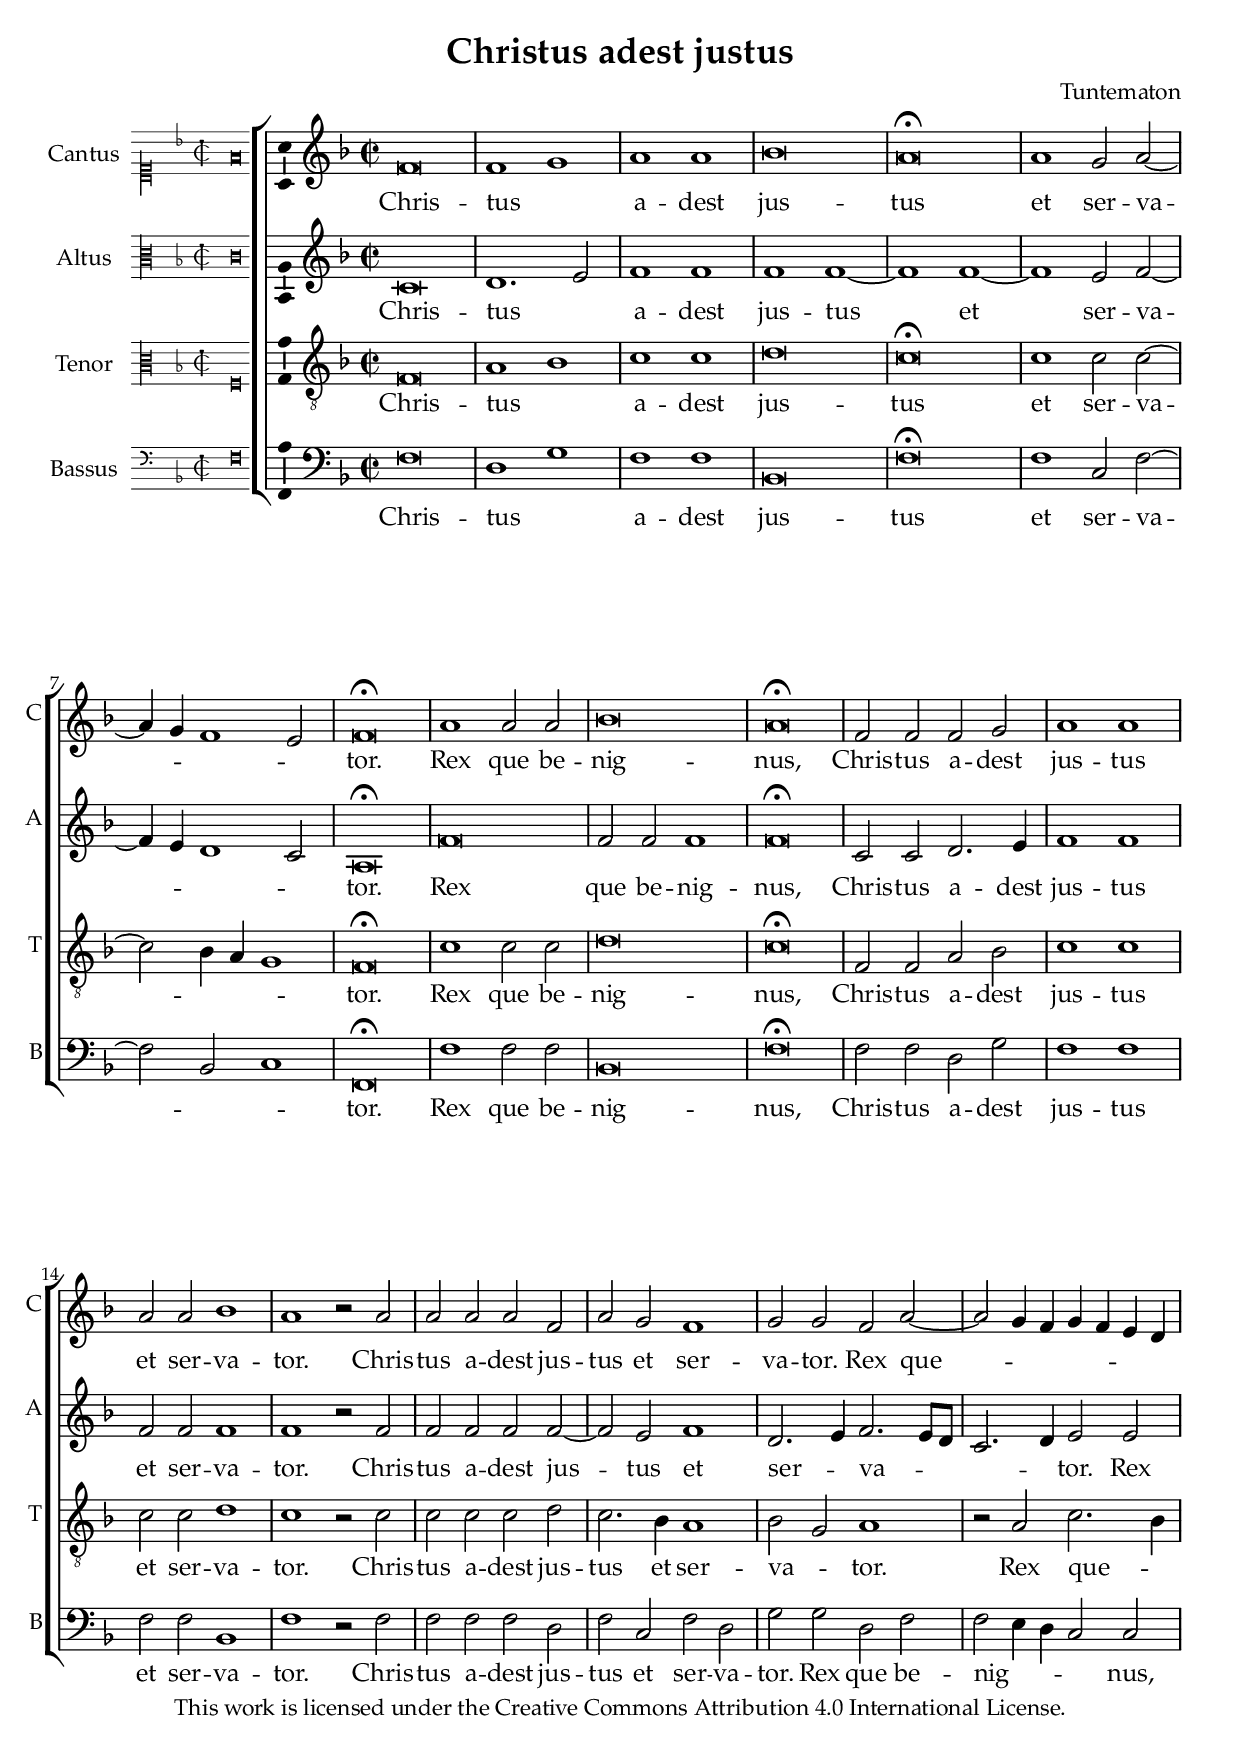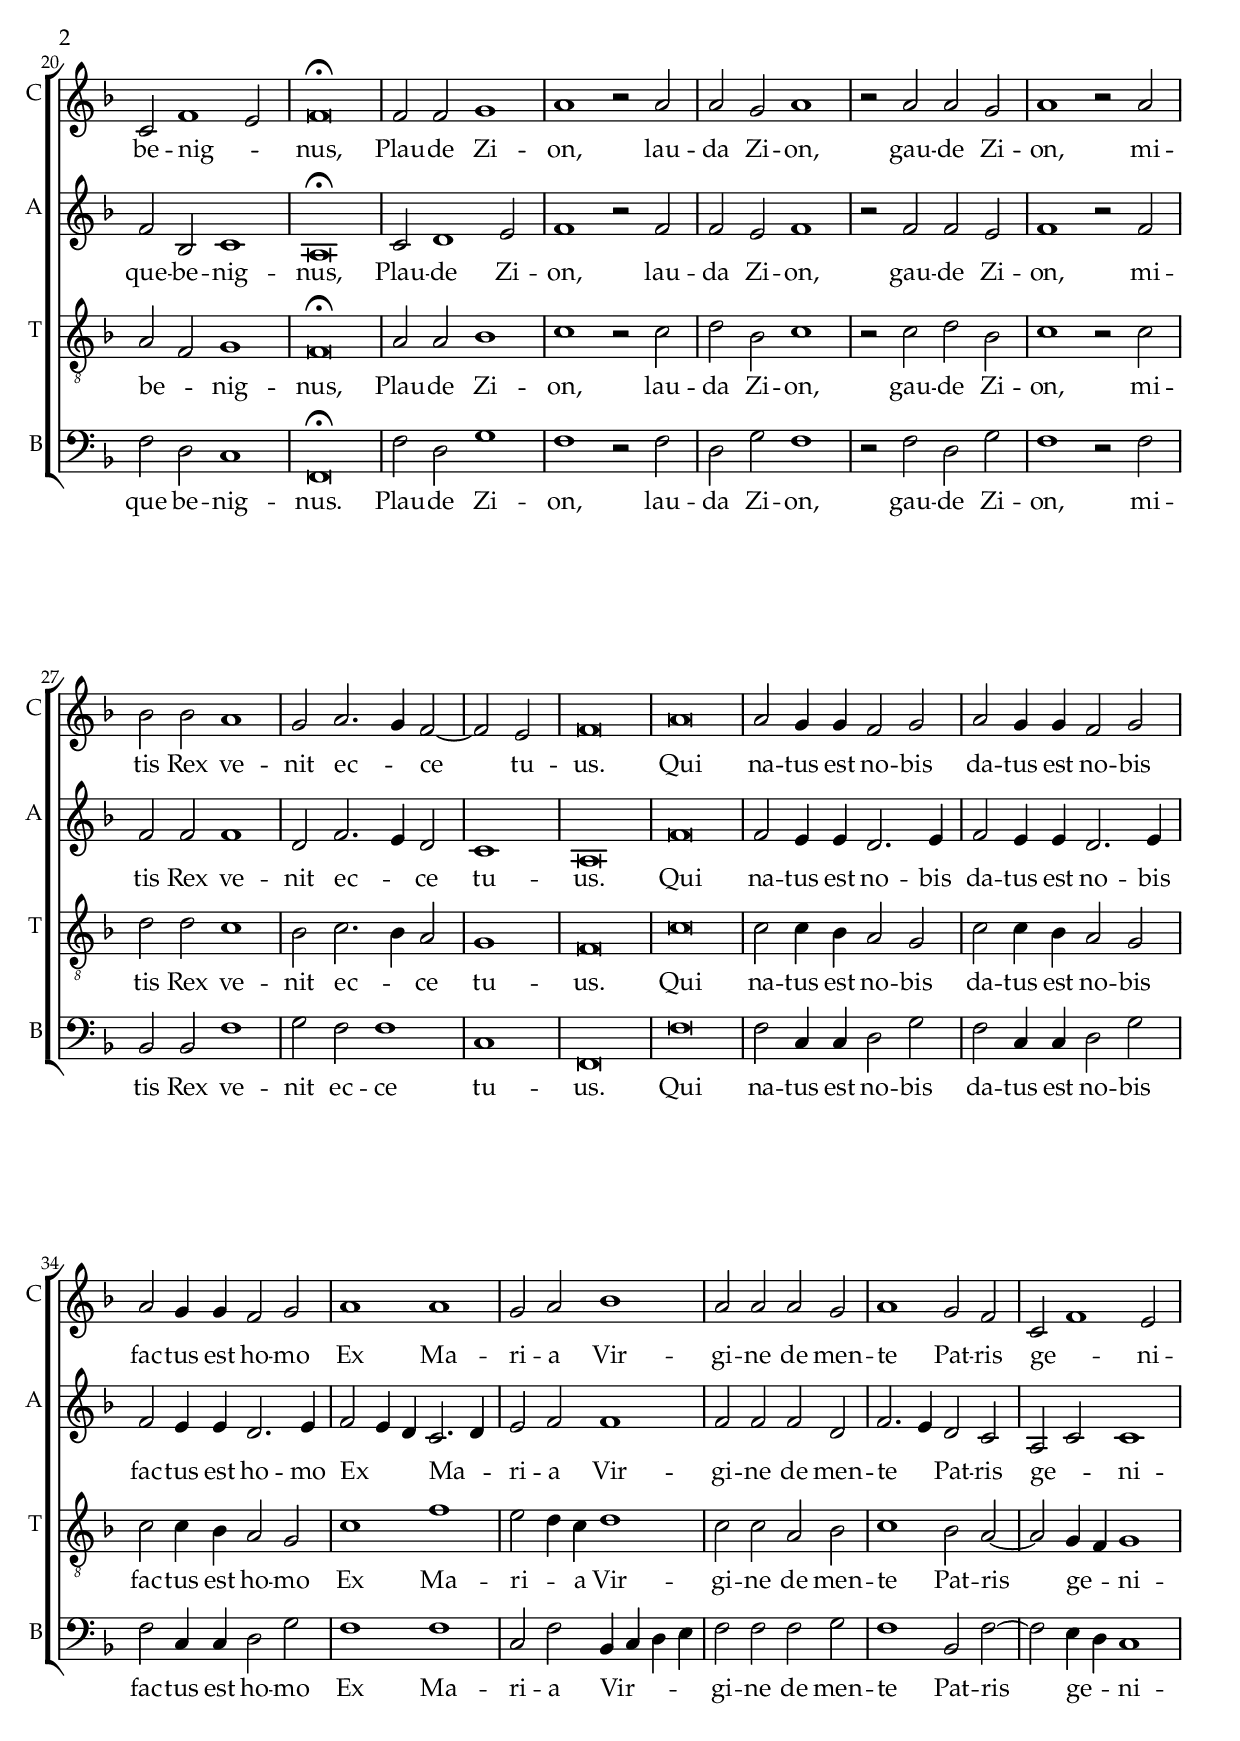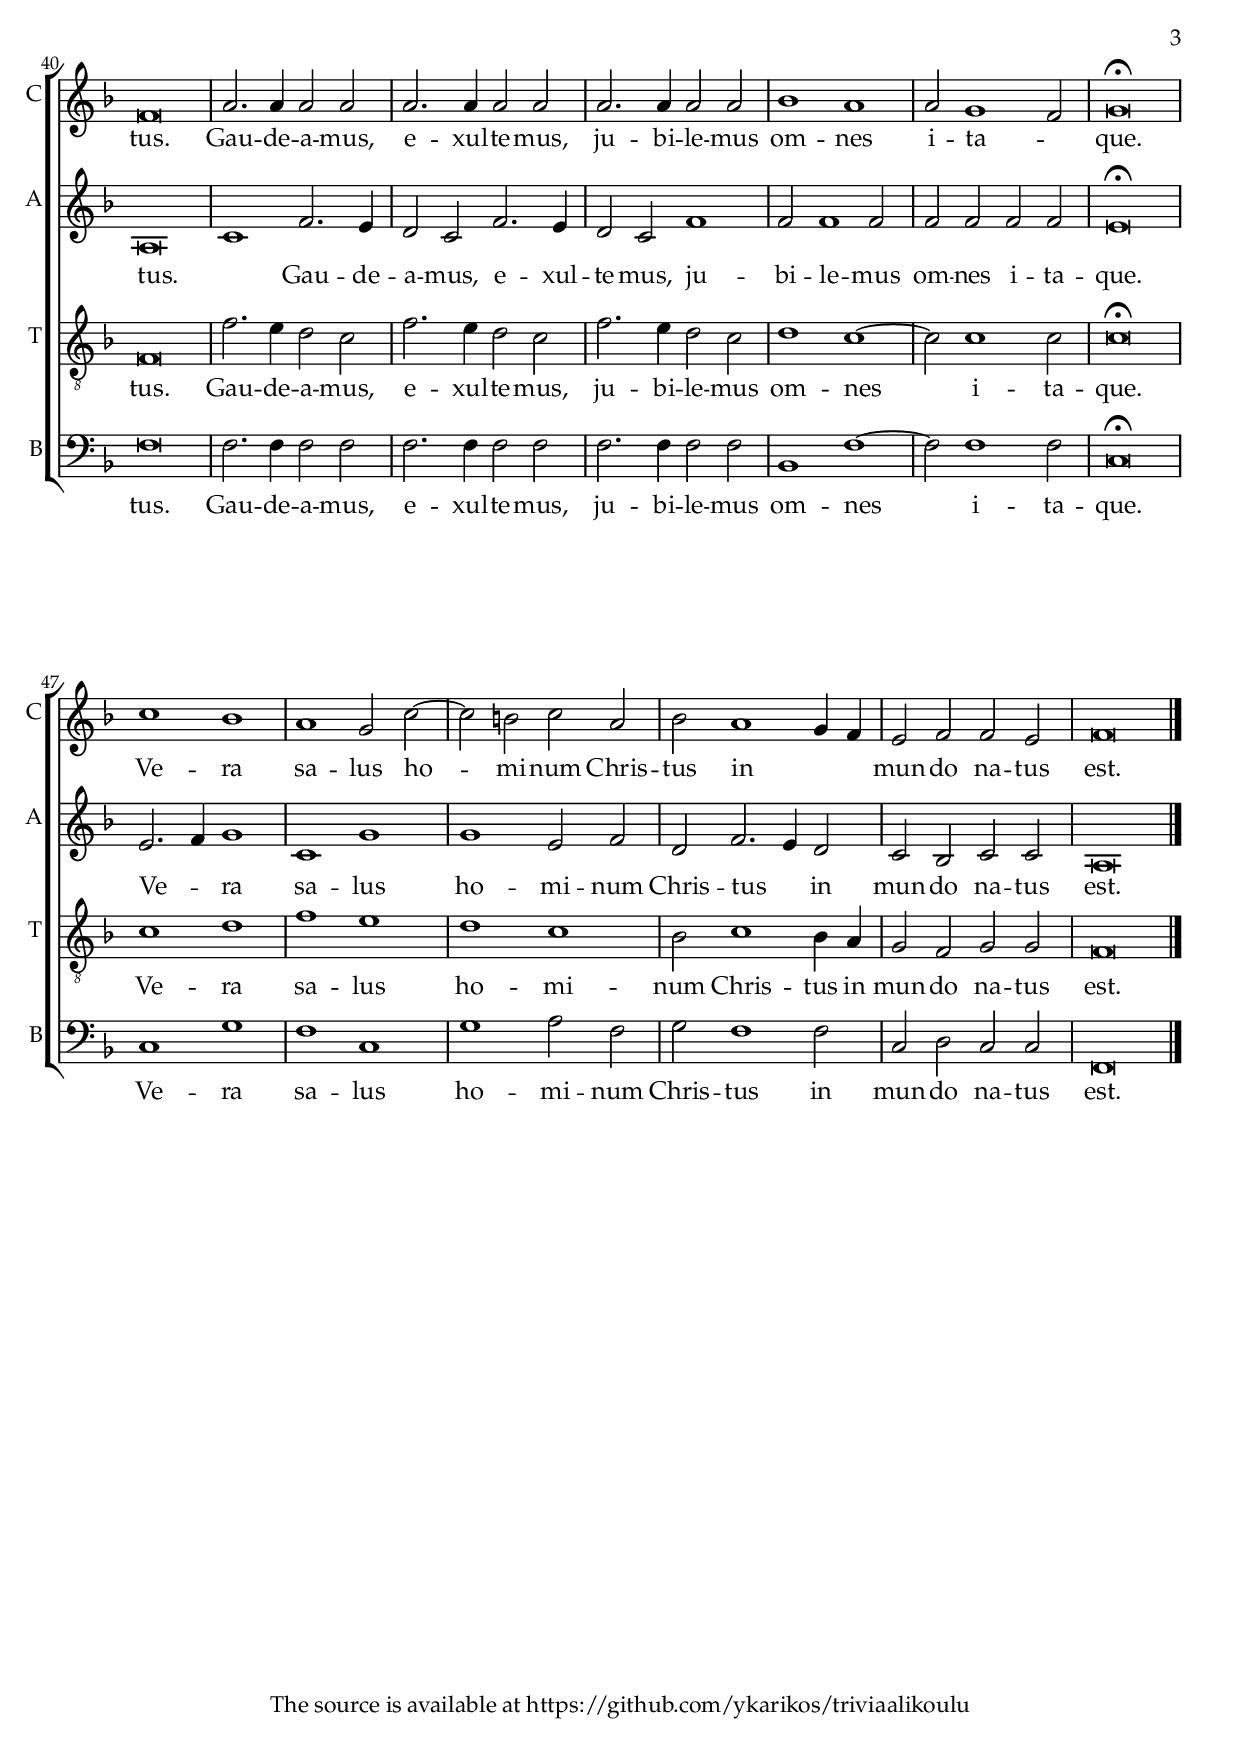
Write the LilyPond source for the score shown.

\version "2.19.49"
\include "suomi.ly"

global = { 
%  \numericTimeSignature
  \time 2/2 
	\set Timing.measureLength = #(ly:make-moment 4/2)
%  \autoBeamOff
  \key f \major
  \set Staff.midiInstrument = #"voice oohs"
}

\header {
  title = "Christus adest justus"
%  subtitle = "Porin triviaalikoulun nuottikirjasta (1725)"
  composer = "Tuntematon"
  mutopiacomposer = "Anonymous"
%  instrument = "Voice (SATB)"
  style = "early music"
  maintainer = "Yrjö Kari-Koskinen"
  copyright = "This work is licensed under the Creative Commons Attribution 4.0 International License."
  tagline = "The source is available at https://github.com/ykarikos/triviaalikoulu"
}

\paper {
    #(define fonts
        (make-pango-font-tree "Palatino"
                              "Nimbus Sans"
                              "Luxi Mono"
                              (/ staff-height pt 20)))
}

SopranoMusic = \relative c' {
	\set Staff.instrumentName = #"Cantus"
	\set Staff.shortInstrumentName = "C"

	\incipit { \clef "mensural-c1" \key f \major \time 2/2 f'\breve }

	f\breve | f1( g) | a a | b\breve | a \breve\fermata
	a1 g2 a~( | a4 g f1 e2) | f\breve\fermata |
	a1 a2 a | b\breve | a\breve\fermata | f2 f f g |
	a1 a | a2 a b1 | a1 r2 a | a a a f | a g f1 | 
% 2
	g2 g f a~( | a g4 f g f e d) | c2 f1( e2) | f\breve\fermata	f2 f g1 | a r2 a | a g a1 | r2 a a g | a1 r2 a |
	b b a1 | g2 a2.( g4) f2~ |
	\time 2/2 
	\once \override Staff.TimeSignature.break-visibility = ##(#t #f #t)
	f e | 
	\time 4/2 
	\once \override Staff.TimeSignature.break-visibility = ##(#t #f #t)
	f\breve | a\breve | a2 g4 g f2 g |
% 3
	a2 g4 g f2 g | a2 g4 g f2 g | a1 a | g2 a b1 | a2 a a g |
	a1 g2 f | c( f1) e2 | f\breve |
	a2. a4 a2 a | a2. a4 a2 a | a2. a4 a2 a | b1 a | a2 g1( f2) |
	g\breve\fermata | c1 b | a g2 c~ | c h c a |
	b a1( g4 f) | e2 f f e |
	f\breve \bar "|."
}

stanzaOneLyrics = \lyricmode {
	Chris -- tus a -- dest jus -- tus et ser -- va -- tor.
	Rex que be -- nig -- nus, 
	Chris -- tus a -- dest jus -- tus et ser -- va -- tor.
	Chris -- tus a -- dest jus -- tus et ser -- va -- tor.
	Rex que -- be -- nig -- nus, 
	Plau -- de Zi -- on, lau -- da Zi -- on,
	gau -- de Zi -- on, 
	mi -- tis Rex  ve -- nit ec -- ce tu -- us.
	Qui na -- tus est no -- bis
	da -- tus est no -- bis fac -- tus est ho -- mo
	Ex Ma -- ri -- a Vir -- gi -- ne de men -- te 
	Pat -- ris ge -- ni -- tus.
	Gau -- de -- a -- mus,
	e -- xul -- te -- mus,
	ju -- bi -- le -- mus
	om -- nes i -- ta -- que.
	Ve -- ra sa -- lus ho -- mi -- num
	Chris -- tus in mun -- do na -- tus est.
}

stanzaOneLyricsBass = \lyricmode {
	Chris -- tus a -- dest jus -- tus et ser -- va -- tor.
	Rex que be -- nig -- nus, 
	Chris -- tus a -- dest jus -- tus et ser -- va -- tor.
	Chris -- tus a -- dest jus -- tus et ser -- va -- tor.
	Rex que be -- nig -- nus,
	que be -- nig -- nus.
	Plau -- de Zi -- on, lau -- da Zi -- on,
	gau -- de Zi -- on, 
	mi -- tis Rex  ve -- nit ec -- ce tu -- us.
	Qui na -- tus est no -- bis
	da -- tus est no -- bis fac -- tus est ho -- mo
	Ex Ma -- ri -- a Vir -- gi -- ne de men -- te 
	Pat -- ris ge -- ni -- tus.
	Gau -- de -- a -- mus,
	e -- xul -- te -- mus,
	ju -- bi -- le -- mus
	om -- nes i -- ta -- que.
	Ve -- ra sa -- lus ho -- mi -- num
	Chris -- tus in mun -- do na -- tus est.
}

AltoMusic = \relative c' {
	\set Staff.instrumentName = #"Altus"
	\set Staff.shortInstrumentName = "A"

	\incipit { \clef "mensural-c3" \key f \major \time 2/2 c'\breve }

	c\breve | d1.( e2) | f1 f | f f~ | f f~ | f1 e2 f~( |
	f4 e d1 c2) | a\breve\fermata |
	f'\breve | f2 f f1 | f\breve\fermata | c2 c d2. e4 |
	f1 f | f2 f f1 | f1 r2 f | f f f f~ | f e f1 |
% 2
	d2.( e4) f2.( e8 d | c2. d4) e2 e | f b, c1 | a\breve\fermata |
	c2 d1 e2 | f1 r2 f | f e f1 | r2 f f e | f1 r2 f |
	f f f1 | d2 f2.( e4) d2 |
	\time 2/2 
	\once \override Staff.TimeSignature.break-visibility = ##(#t #f #t)
	c1 | 
	\time 4/2 
	\once \override Staff.TimeSignature.break-visibility = ##(#t #f #t)
	a\breve |
	f'\breve | f2 e4 e d2. e4 |
% 3
	f2 e4 e d2. e4 | f2 e4 e d2. e4 |
	f2( e4 d) c2.( d4) | e2 f f1 | f2 f f d |
	f2.( e4) d2 c | a( c) c1 | a\breve( | c1) f2. e4 | d2 c2 f2. e4 | 
	d2 c2 f1 | f2 f1 f2 | f f f f | e\breve\fermata |
	e2.( f4) g1 | c, g' |
% 4
	g1 e2 f | d f2.( e4) d2 | c b c c | a\breve |
}

TenoreMusic = \relative c {
	\set Staff.instrumentName = #"Tenor"
	\set Staff.shortInstrumentName = "T"

	\incipit { \clef "mensural-c3" \key f \major \time 2/2 f\breve }

	\clef "treble_8"
	f\breve | a1( b) | c c | d\breve | c\breve\fermata | c1 c2 c~( |
	c2 b4 a g1) | f\breve\fermata | c'1 c2 c | d\breve | c\breve\fermata |
	f,2 f a b |
	c1 c | c2 c d1 | c r2 c | c c c d | c2. b4 a1 |
% 2
	b2( g) a1 | r2 a c2.( b4) | a2( f) g1 | f\breve\fermata |
	a2 a b1 | c1 r2 c | d b c1 | r2 c d b | c1 r2 c |
	d d c1 | b2 c2.( b4) a2 | 
	\time 2/2 
	\once \override Staff.TimeSignature.break-visibility = ##(#t #f #t)
	g1 |
	\time 4/2 
	\once \override Staff.TimeSignature.break-visibility = ##(#t #f #t)
	f\breve |
	c'\breve | c2 c4 b a2 g |
% 3
	c2 c4 b a2 g | c2 c4 b a2 g |
	c1 f | e2( d4) c d1 | c2 c a b |
	c1 b2 a~ | a g4( f) g1 | f\breve |
	f'2. e4 d2 c | f2. e4 d2 c |
	f2. e4 d2 c | d1 c~ | c2 c1 c2 | c\breve\fermata |
	c1 d | f e |
% 4
	d1 c | b2 c1 b4 a | g2 f g g | f\breve |
}

BassMusic = \relative c {
	\set Staff.instrumentName = #"Bassus"
	\set Staff.shortInstrumentName = "B"

	\incipit { \clef "mensural-f" \key f \major \time 2/2 f\breve }

	\clef bass
	f\breve | d1( g) | f f | b,\breve | f'\breve\fermata | f1 c2 f~( |
	f b, c1) | f,\breve\fermata | f'1 f2 f | b,\breve | f'\breve\fermata
	f2 f d g |
	f1 f | f2 f b,1 | f'1 r2 f | f f f d | f c f d |
% 2
	g g d f | f( e4 d c2) c | f d c1 | f,\breve\fermata |
	f'2 d g1 | f r2 f2 | d g f1 |  r2 f d g | f1 r2 f |
	b, b f'1 | g2 f f1 | 
	\time 2/2 
	\once \override Staff.TimeSignature.break-visibility = ##(#t #f #t)
	c | 
	\time 4/2 
	\once \override Staff.TimeSignature.break-visibility = ##(#t #f #t)
	f,\breve | f'\breve | f2 c4 c d2 g |
% 3
	f2 c4 c d2 g | f2 c4 c d2 g | f1 f | c2 f b,4( c d e) | f2 f f g |
	f1 b,2 f'~ | f e4( d) c1 | f\breve |
	f2. f4 f2 f | f2. f4 f2 f | f2. f4 f2 f |
	b,1 f'~ | f2 f1 f2 | c\breve\fermata |
	c1 g' | f c |
% 4
	g'1 a2 f | g f1 f2 | c d c c | f,\breve |
}



\score {
  \new ChoirStaff <<
    \new Staff <<
      \new Voice = "Soprano" {
		\global
        \SopranoMusic
      }
     \new Lyrics \lyricsto "Soprano" {
       \stanzaOneLyrics
     }
    >>
    \new Staff <<
      \new Voice = "Alto" {
        \global
        \AltoMusic
      }
     \new Lyrics \lyricsto "Alto" {
       \stanzaOneLyrics
     }
    >>
    \new Staff <<
      \new Voice = "Tenore" {
        \global
        \TenoreMusic
      }
      \new Lyrics \lyricsto "Tenore" {
       \stanzaOneLyrics
      }
    >>
    \new Staff <<
      \new Voice = "Bass" {
        \global
        \BassMusic
      }
      \new Lyrics \lyricsto "Bass" {
       \stanzaOneLyricsBass
      }
    >>
  >>
  \midi { 
    \tempo 2 = 200
  }
  \layout {
    \context {
      \Voice
      \consists "Ambitus_engraver"
		\hide Slur
    }
    indent = 3.5\cm
	incipit-width = 2\cm
    \context {
     \Staff \RemoveEmptyStaves
   }
    \context {
     \Score
     \override VerticalAxisGroup.remove-first = ##t
    }
  }
}